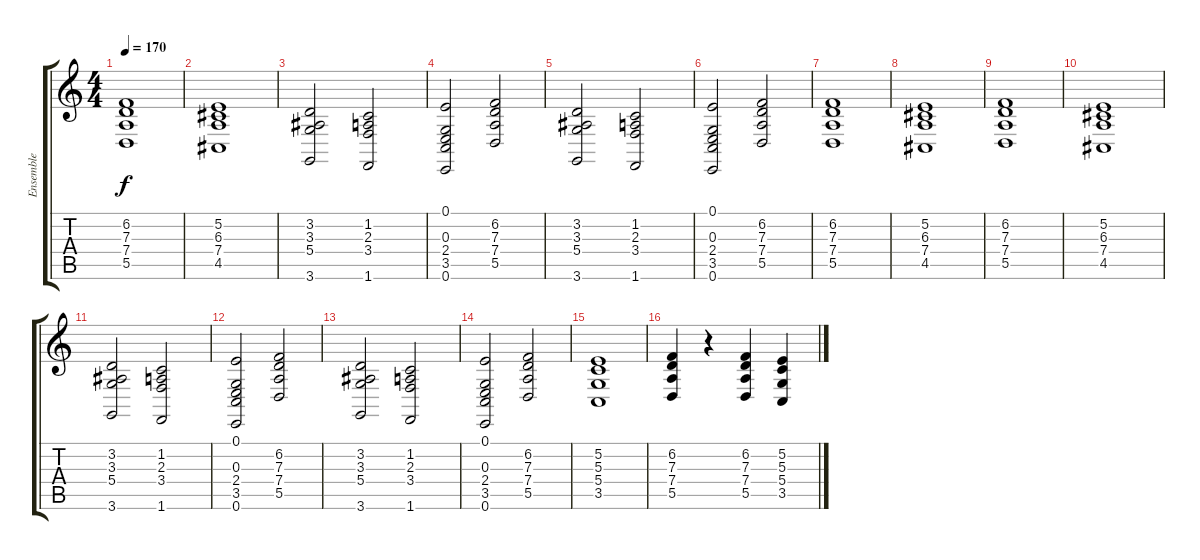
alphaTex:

\track ("Ensemble" "Ensemble") {instrument stringensemble1}
\staff {score tabs}
\tuning (E4 B3 G3 D3 A2 E2) {hide}
\ts (4 4)
\tempo 170
\clef g2
\ks c
(6.2 7.3 7.4 5.5).1{dy f} |
(5.2 6.3 7.4 4.5).1 |
(3.2 3.3 5.4 3.6).2 (1.2 2.3 3.4 1.6).2 |
(0.1 0.3 2.4 3.5 0.6).2 (6.2 7.3 7.4 5.5).2 |
(3.2 3.3 5.4 3.6).2 (1.2 2.3 3.4 1.6).2 |
(0.1 0.3 2.4 3.5 0.6).2 (6.2 7.3 7.4 5.5).2 |
(6.2 7.3 7.4 5.5).1 |
(5.2 6.3 7.4 4.5).1 |
(6.2 7.3 7.4 5.5).1 |
(5.2 6.3 7.4 4.5).1 |
(3.2 3.3 5.4 3.6).2 (1.2 2.3 3.4 1.6).2 |
(0.1 0.3 2.4 3.5 0.6).2 (6.2 7.3 7.4 5.5).2 |
(3.2 3.3 5.4 3.6).2 (1.2 2.3 3.4 1.6).2 |
(0.1 0.3 2.4 3.5 0.6).2 (6.2 7.3 7.4 5.5).2 |
\section ("" "")
(5.2 5.3 5.4 3.5).1 |
(6.2 7.3 7.4 5.5).4 r.4 (6.2 7.3 7.4 5.5).4 (5.2 5.3 5.4 3.5).4
